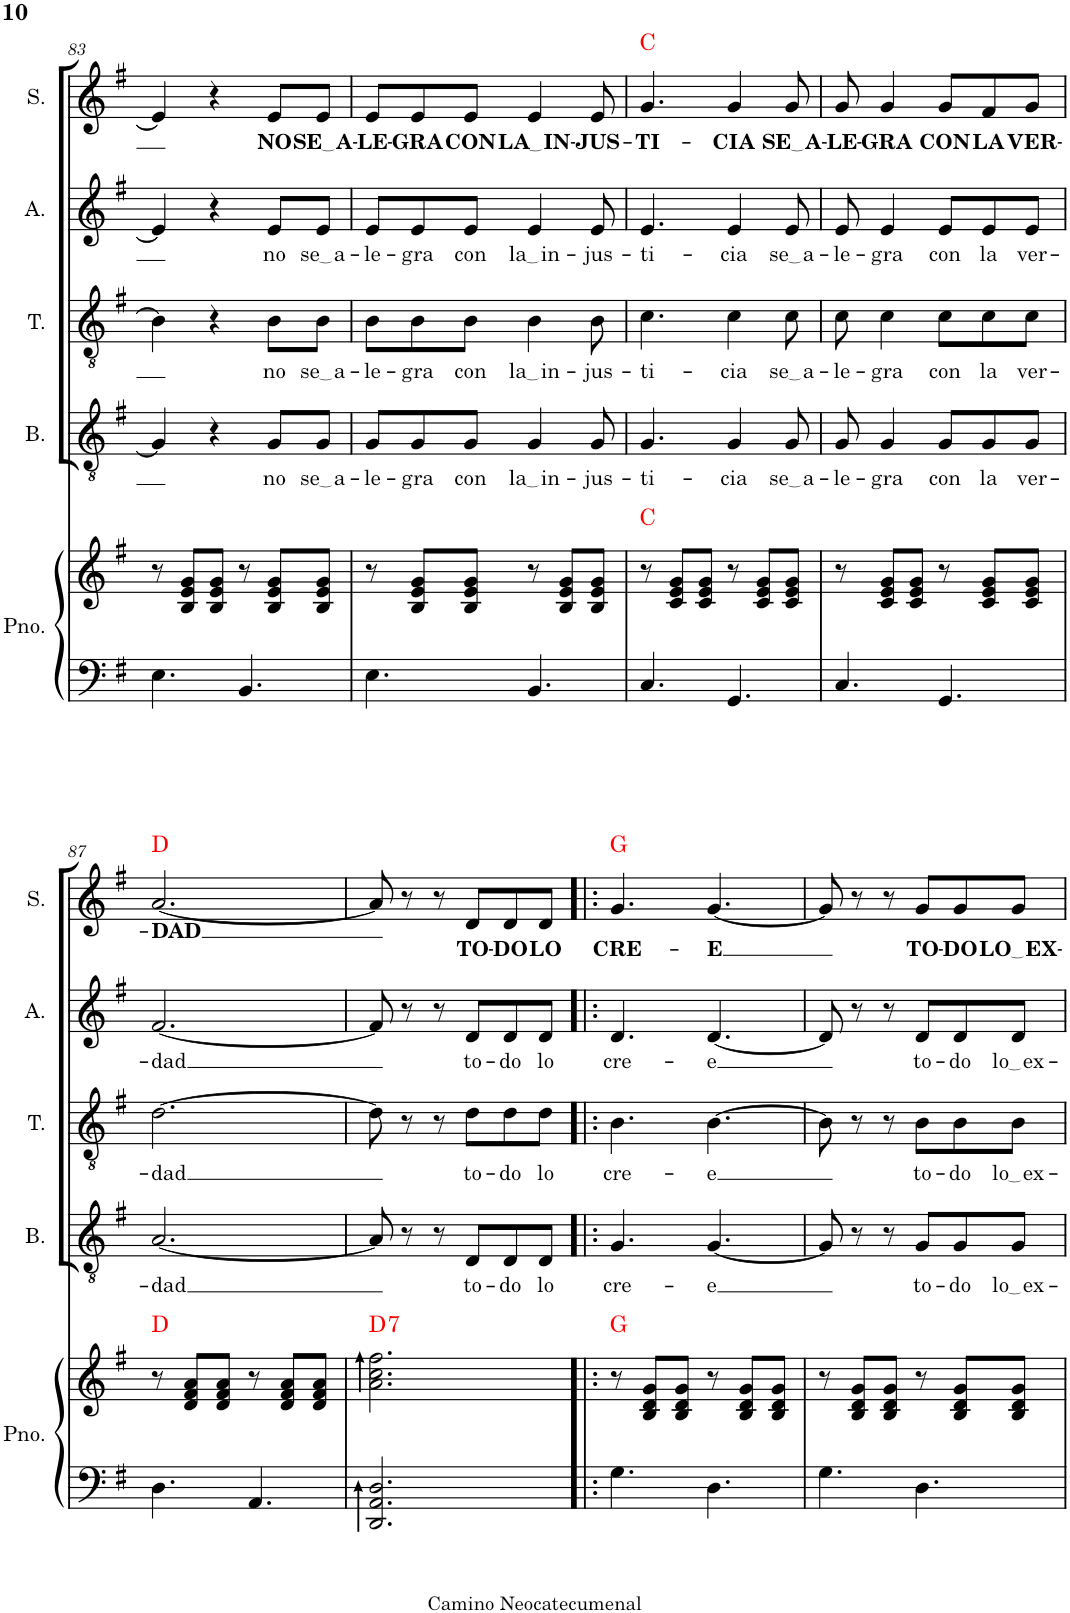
**kern	**kern	**harte	**kern	**text	**kern	**text	**kern	**text	**kern	**text	**kern	**text	**harte
*part6	*part6	*part6	*part5	*part5	*part4	*part4	*part3	*part3	*part2	*part2	*part1	*part1	*part1
*staff7	*staff6	*	*staff5	*staff5	*staff4	*staff4	*staff3	*staff3	*staff2	*staff2	*staff1	*staff1	*
*I"Piano	*	*	*I"Bajo	*	*I"Bajo	*	*I"Tenor	*	*I"Alto	*	*I"Soprano	*	*
*I'Pno.	*	*	*I'B.	*	*I'B.	*	*I'T.	*	*I'A.	*	*I'S.	*	*
!!LO:PB:g=z
*clefF4	*clefG2	*	*clefF4	*	*clefGv2	*	*clefGv2	*	*clefG2	*	*clefG2	*	*
*k[f#]	*k[f#]	*	*k[f#]	*	*k[f#]	*	*k[f#]	*	*k[f#]	*	*k[f#]	*	*
*M6/8	*M6/8	*	*M6/8	*	*M6/8	*	*M6/8	*	*M6/8	*	*M6/8	*	*
=83	=83	=83	=83	=83	=83	=83	=83	=83	=83	=83	=83	=83	=83
4.E\	8r	.	4G]	.	4G/]	.	4B\]	.	4e/]	.	4e/]	.	.
.	8B/ 8e/ 8g/L	.	.	.	.	.	.	.	.	.	.	.	.
.	8B/ 8e/ 8g/J	.	4r	.	4r	.	4r	.	4r	.	4r	.	.
4.BB/	8r	.	.	.	.	.	.	.	.	.	.	.	.
!	!	!	!	!	!	!LO:LY:b	!	!LO:LY:b	!	!LO:LY:b	!	!LO:LY:b	!
.	8B/ 8e/ 8g/L	.	8G\L	no	8G/L	no	8B\L	no	8e/L	no	8e/L	NO	.
!	!	!	!	!	!	!LO:LY:b	!	!LO:LY:b	!	!LO:LY:b	!	!LO:LY:b	!
.	8B/ 8e/ 8g/J	.	8G\J	se a	8G/J	se a	8B\J	se a	8e/J	se a	8e/J	SE A	.
=84	=84	=84	=84	=84	=84	=84	=84	=84	=84	=84	=84	=84	=84
!	!	!	!	!	!	!LO:LY:b	!	!LO:LY:b	!	!LO:LY:b	!	!LO:LY:b	!
4.E\	8r	.	8G\L	-le-	8G/L	-le-	8B\L	-le-	8e/L	-le-	8e/L	-LE-	.
!	!	!	!	!	!	!LO:LY:b	!	!LO:LY:b	!	!LO:LY:b	!	!LO:LY:b	!
.	8B/ 8e/ 8g/L	.	8G\	-gra	8G/	-gra	8B\	-gra	8e/	-gra	8e/	-GRA	.
!	!	!	!	!	!	!LO:LY:b	!	!LO:LY:b	!	!LO:LY:b	!	!LO:LY:b	!
.	8B/ 8e/ 8g/J	.	8G\J	con	8G/J	con	8B\J	con	8e/J	con	8e/J	CON	.
!	!	!	!	!	!	!LO:LY:b	!	!LO:LY:b	!	!LO:LY:b	!	!LO:LY:b	!
4.BB/	8r	.	4G	la in	4G/	la in	4B\	la in	4e/	la in	4e/	LA IN	.
.	8B/ 8e/ 8g/L	.	.	.	.	.	.	.	.	.	.	.	.
!	!	!	!	!	!	!LO:LY:b	!	!LO:LY:b	!	!LO:LY:b	!	!LO:LY:b	!
.	8B/ 8e/ 8g/J	.	8G	-jus-	8G/	-jus-	8B\	-jus-	8e/	-jus-	8e/	-JUS-	.
=85	=85	=85	=85	=85	=85	=85	=85	=85	=85	=85	=85	=85	=85
!	!	!	!	!	!	!LO:LY:b	!	!LO:LY:b	!	!LO:LY:b	!	!LO:LY:b	!
4.C/	8r	C:maj	4.G	-ti-	4.G/	-ti-	4.c\	-ti-	4.e/	-ti-	4.g/	-TI-	C:maj
.	8c/ 8e/ 8g/L	.	.	.	.	.	.	.	.	.	.	.	.
.	8c/ 8e/ 8g/J	.	.	.	.	.	.	.	.	.	.	.	.
!	!	!	!	!	!	!LO:LY:b	!	!LO:LY:b	!	!LO:LY:b	!	!LO:LY:b	!
4.GG/	8r	.	4G	-cia	4G/	-cia	4c\	-cia	4e/	-cia	4g/	-CIA	.
.	8c/ 8e/ 8g/L	.	.	.	.	.	.	.	.	.	.	.	.
!	!	!	!	!	!	!LO:LY:b	!	!LO:LY:b	!	!LO:LY:b	!	!LO:LY:b	!
.	8c/ 8e/ 8g/J	.	8G	se a	8G/	se a	8c\	se a	8e/	se a	8g/	SE A	.
=86	=86	=86	=86	=86	=86	=86	=86	=86	=86	=86	=86	=86	=86
!	!	!	!	!	!	!LO:LY:b	!	!LO:LY:b	!	!LO:LY:b	!	!LO:LY:b	!
4.C/	8r	.	8G	-le-	8G/	-le-	8c\	-le-	8e/	-le-	8g/	-LE-	.
!	!	!	!	!	!	!LO:LY:b	!	!LO:LY:b	!	!LO:LY:b	!	!LO:LY:b	!
.	8c/ 8e/ 8g/L	.	4G	-gra	4G/	-gra	4c\	-gra	4e/	-gra	4g/	-GRA	.
.	8c/ 8e/ 8g/J	.	.	.	.	.	.	.	.	.	.	.	.
!	!	!	!	!	!	!LO:LY:b	!	!LO:LY:b	!	!LO:LY:b	!	!LO:LY:b	!
4.GG/	8r	.	8G\L	con	8G/L	con	8c\L	con	8e/L	con	8g/L	CON	.
!	!	!	!	!	!	!LO:LY:b	!	!LO:LY:b	!	!LO:LY:b	!	!LO:LY:b	!
.	8c/ 8e/ 8g/L	.	8G\	la	8G/	la	8c\	la	8e/	la	8f#/	LA	.
!	!	!	!	!	!	!LO:LY:b	!	!LO:LY:b	!	!LO:LY:b	!	!LO:LY:b	!
.	8c/ 8e/ 8g/J	.	8G\J	ver-	8G/J	ver-	8c\J	ver-	8e/J	ver-	8g/J	VER-	.
!!LO:LB:g=z
=87	=87	=87	=87	=87	=87	=87	=87	=87	=87	=87	=87	=87	=87
!	!	!	!	!	!	!LO:LY:b	!	!LO:LY:b	!	!LO:LY:b	!	!LO:LY:b	!
4.D\	8r	D:maj	[2.A	-dad	[2.A/	-dad	[2.d\	-dad	[2.f#/	-dad	[2.a/	-DAD	D:maj
.	8d/ 8f#/ 8a/L	.	.	.	.	.	.	.	.	.	.	.	.
.	8d/ 8f#/ 8a/J	.	.	.	.	.	.	.	.	.	.	.	.
4.AA/	8r	.	.	.	.	.	.	.	.	.	.	.	.
.	8d/ 8f#/ 8a/L	.	.	.	.	.	.	.	.	.	.	.	.
.	8d/ 8f#/ 8a/J	.	.	.	.	.	.	.	.	.	.	.	.
=88	=88	=88	=88	=88	=88	=88	=88	=88	=88	=88	=88	=88	=88
!	!	!LO:H:kt=7	!	!	!	!	!	!	!	!	!	!	!
2.DD/ 2.AA/ 2.D/	2.a\ 2.cc\ 2.ff#\	D:7	8A]	.	8A/]	.	8d\]	.	8f#/]	.	8a/]	.	.
.	.	.	8r	.	8r	.	8r	.	8r	.	8r	.	.
.	.	.	8r	.	8r	.	8r	.	8r	.	8r	.	.
!	!	!	!	!	!	!LO:LY:b	!	!LO:LY:b	!	!LO:LY:b	!	!LO:LY:b	!
.	.	.	8D\L	to-	8D/L	to-	8d\L	to-	8d/L	to-	8d/L	TO-	.
!	!	!	!	!	!	!LO:LY:b	!	!LO:LY:b	!	!LO:LY:b	!	!LO:LY:b	!
.	.	.	8D\	-do	8D/	-do	8d\	-do	8d/	-do	8d/	-DO	.
!	!	!	!	!	!	!LO:LY:b	!	!LO:LY:b	!	!LO:LY:b	!	!LO:LY:b	!
.	.	.	8D\J	lo	8D/J	lo	8d\J	lo	8d/J	lo	8d/J	LO	.
=89!|:	=89!|:	=89!|:	=89!|:	=89!|:	=89!|:	=89!|:	=89!|:	=89!|:	=89!|:	=89!|:	=89!|:	=89!|:	=89!|:
!	!	!	!	!	!	!LO:LY:b	!	!LO:LY:b	!	!LO:LY:b	!	!LO:LY:b	!
4.G\	8r	G:maj	4.G	cre-	4.G/	cre-	4.B\	cre-	4.d/	cre-	4.g/	CRE-	G:maj
.	8B/ 8d/ 8g/L	.	.	.	.	.	.	.	.	.	.	.	.
.	8B/ 8d/ 8g/J	.	.	.	.	.	.	.	.	.	.	.	.
!	!	!	!	!	!	!LO:LY:b	!	!LO:LY:b	!	!LO:LY:b	!	!LO:LY:b	!
4.D\	8r	.	[4.G	-e	[4.G/	-e	[4.B\	-e	[4.d/	-e	[4.g/	-E	.
.	8B/ 8d/ 8g/L	.	.	.	.	.	.	.	.	.	.	.	.
.	8B/ 8d/ 8g/J	.	.	.	.	.	.	.	.	.	.	.	.
=90	=90	=90	=90	=90	=90	=90	=90	=90	=90	=90	=90	=90	=90
4.G\	8r	.	8G]	.	8G/]	.	8B\]	.	8d/]	.	8g/]	.	.
.	8B/ 8d/ 8g/L	.	8r	.	8r	.	8r	.	8r	.	8r	.	.
.	8B/ 8d/ 8g/J	.	8r	.	8r	.	8r	.	8r	.	8r	.	.
!	!	!	!	!	!	!LO:LY:b	!	!LO:LY:b	!	!LO:LY:b	!	!LO:LY:b	!
4.D\	8r	.	8G\L	to-	8G/L	to-	8B\L	to-	8d/L	to-	8g/L	TO-	.
!	!	!	!	!	!	!LO:LY:b	!	!LO:LY:b	!	!LO:LY:b	!	!LO:LY:b	!
.	8B/ 8d/ 8g/L	.	8G\	-do	8G/	-do	8B\	-do	8d/	-do	8g/	-DO	.
!	!	!	!	!	!	!LO:LY:b	!	!LO:LY:b	!	!LO:LY:b	!	!LO:LY:b	!
.	8B/ 8d/ 8g/J	.	8G\J	lo ex	8G/J	lo ex	8B\J	lo ex	8d/J	lo ex	8g/J	LO EX	.
=	=	=	=	=	=	=	=	=	=	=	=	=	=
*-	*-	*-	*-	*-	*-	*-	*-	*-	*-	*-	*-	*-	*-
